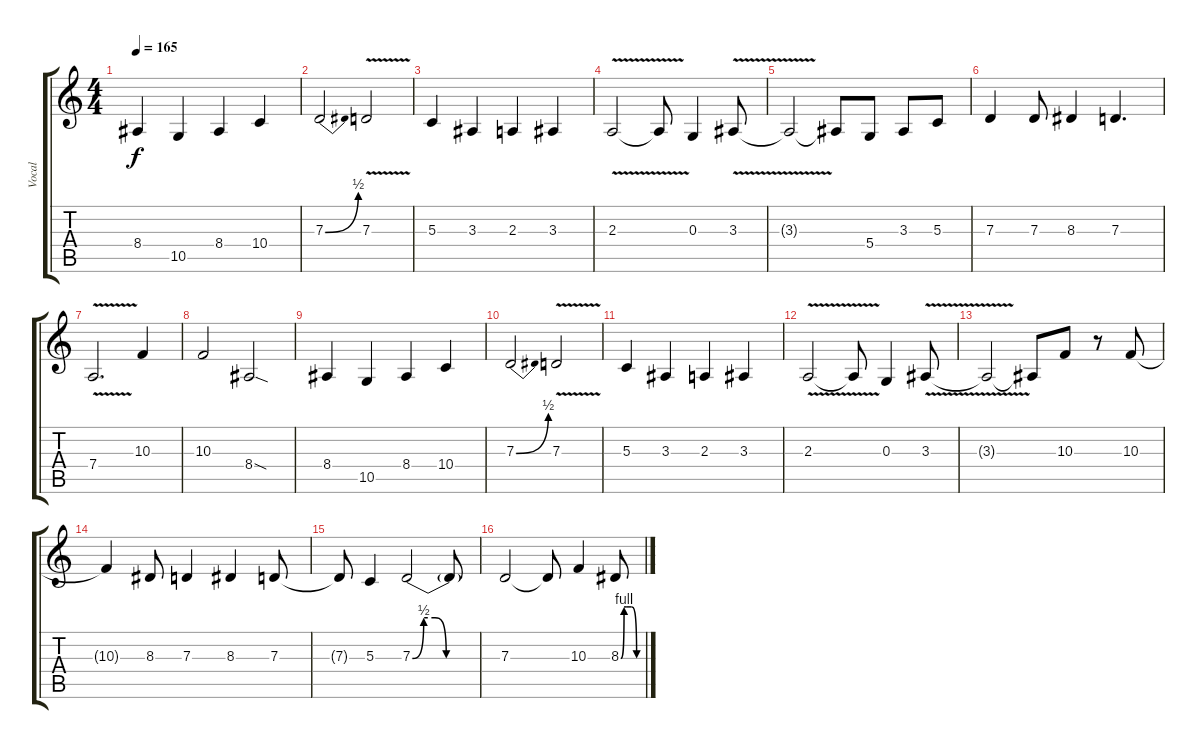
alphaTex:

\track ("Vocal" "Vocal") {instrument stringensemble1}
\staff {score tabs}
\tuning (E4 B3 G3 D3 A2 E2) {hide}
\ts (4 4)
\tempo 165
\clef g2
\ks c
8.4.4{dy f} 10.5.4 8.4.4 10.4.4 |
7.3{be (bend 0 0 60 2)}.2 7.3{v}.2 |
5.3.4 3.3.4 2.3.4 3.3.4 |
2.3{v}.2 2.3{t}.8 0.3.4 3.3{v}.8 |
3.3{t}.2 3.3{t}.8 5.4.8 3.3.8 5.3.8 |
7.3.4 7.3.8 8.3.4 7.3.4{d} |
7.4{v}.2{d} 10.3.4 |
10.3.2 8.4{sod}.2 |
8.4.4 10.5.4 8.4.4 10.4.4 |
7.3{be (bend 0 0 60 2)}.2 7.3{v}.2 |
5.3.4 3.3.4 2.3.4 3.3.4 |
2.3{v}.2 2.3{t}.8 0.3.4 3.3{v}.8 |
3.3{t}.2 3.3{t}.8 10.3.8 r.8 10.3.8 |
10.3{t}.4 8.3.8 7.3.4 8.3.4 7.3.8 |
7.3{t}.8 5.3.4 7.3{be (custom 0 0 10 2 20 2 30 0 60 0)}.2 7.3{t}.8 |
7.3.2 7.3{t}.8 10.3.4 8.3{be (custom 0 0 9 4 15 4 30 4 45 0 60 0)}.8
